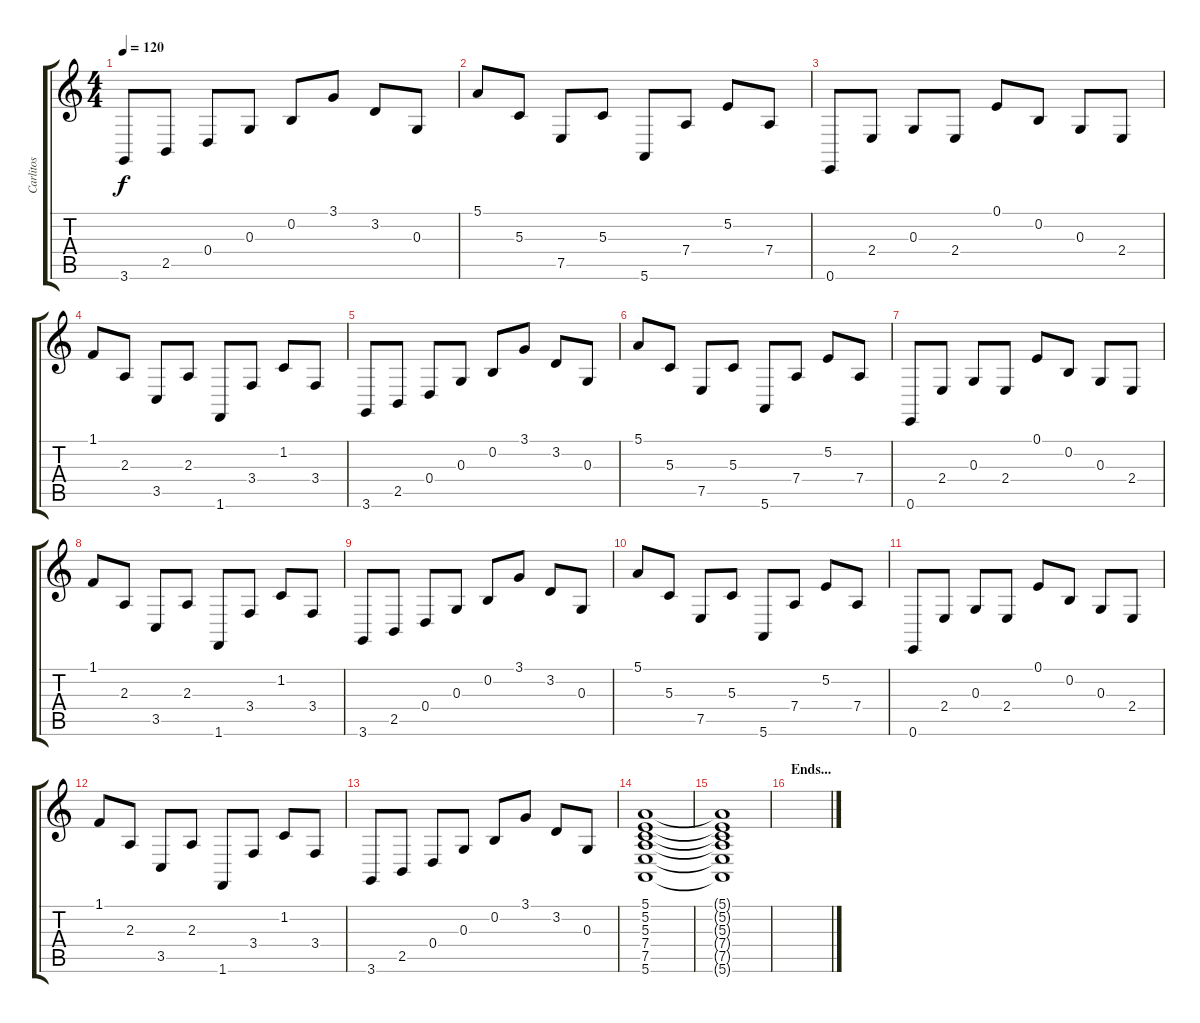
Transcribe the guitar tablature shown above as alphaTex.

\track ("Carlitos" "Carlitos") {instrument stringensemble1}
\staff {score tabs}
\tuning (E4 B3 G3 D3 A2 E2) {hide}
\ts (4 4)
\tempo 120
\clef g2
\ks c
3.6.8{dy f} 2.5.8 0.4.8 0.3.8 0.2.8 3.1.8 3.2.8 0.3.8 |
5.1.8 5.3.8 7.5.8 5.3.8 5.6.8 7.4.8 5.2.8 7.4.8 |
0.6.8 2.4.8 0.3.8 2.4.8 0.1.8 0.2.8 0.3.8 2.4.8 |
1.1.8 2.3.8 3.5.8 2.3.8 1.6.8 3.4.8 1.2.8 3.4.8 |
3.6.8 2.5.8 0.4.8 0.3.8 0.2.8 3.1.8 3.2.8 0.3.8 |
5.1.8 5.3.8 7.5.8 5.3.8 5.6.8 7.4.8 5.2.8 7.4.8 |
0.6.8 2.4.8 0.3.8 2.4.8 0.1.8 0.2.8 0.3.8 2.4.8 |
1.1.8 2.3.8 3.5.8 2.3.8 1.6.8 3.4.8 1.2.8 3.4.8 |
3.6.8 2.5.8 0.4.8 0.3.8 0.2.8 3.1.8 3.2.8 0.3.8 |
5.1.8 5.3.8 7.5.8 5.3.8 5.6.8 7.4.8 5.2.8 7.4.8 |
0.6.8 2.4.8 0.3.8 2.4.8 0.1.8 0.2.8 0.3.8 2.4.8 |
1.1.8 2.3.8 3.5.8 2.3.8 1.6.8 3.4.8 1.2.8 3.4.8 |
3.6.8 2.5.8 0.4.8 0.3.8 0.2.8 3.1.8 3.2.8 0.3.8 |
(5.1 5.2 5.3 7.4 7.5 5.6).1 |
(5.1{t} 5.2{t} 5.3{t} 7.4{t} 7.5{t} 5.6{t}).1 |
\section ("" "Ends...")
